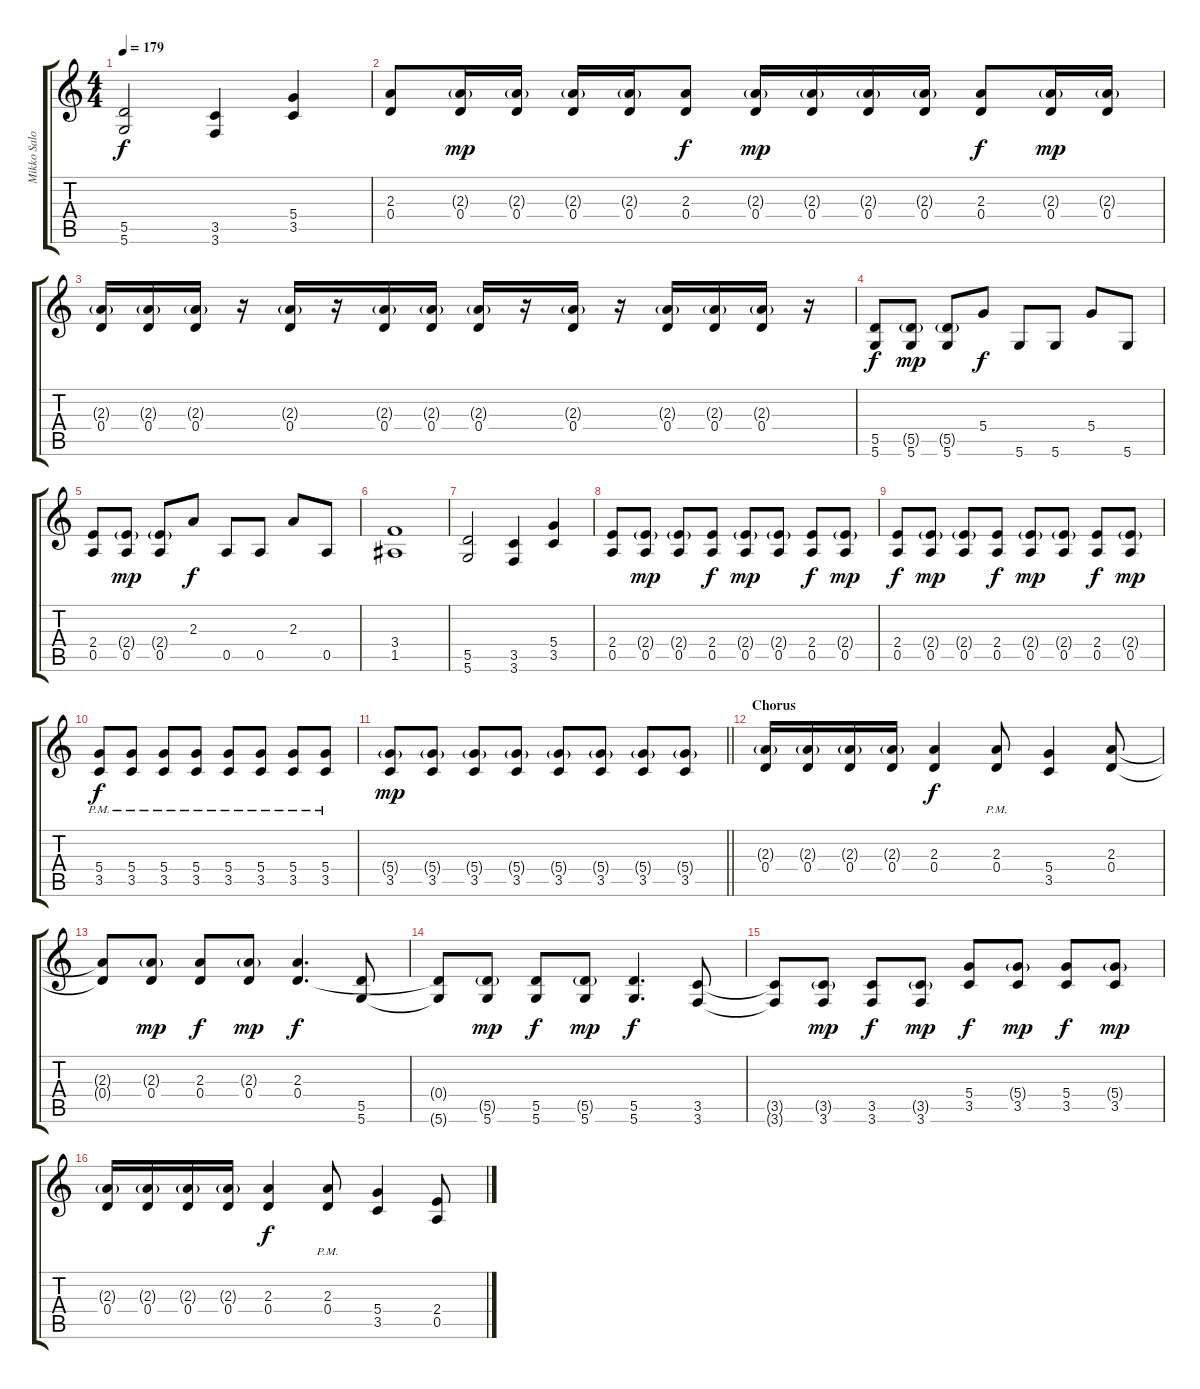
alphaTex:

\track ("Mikko Salovaara (Rhythm Guitar)" "Mikko Salo") {instrument distortionguitar}
\staff {score tabs}
\tuning (E4 B3 G3 D3 A2 D2) {hide}
\ts (4 4)
\tempo 179
\clef g2
\ks c
(5.5 5.6).2{dy f} (3.5 3.6).4 (5.4 3.5).4 |
(2.3 0.4).8 (2.3{g} 0.4).16{dy mp} (2.3{g} 0.4).16 (2.3{g} 0.4).16 (2.3{g} 0.4).16 (2.3 0.4).8{dy f} (2.3{g} 0.4).16{dy mp} (2.3{g} 0.4).16 (2.3{g} 0.4).16 (2.3{g} 0.4).16 (2.3 0.4).8{dy f} (2.3{g} 0.4).16{dy mp} (2.3{g} 0.4).16 |
(2.3{g} 0.4).16 (2.3{g} 0.4).16 (2.3{g} 0.4).16 r.16 (2.3{g} 0.4).16 r.16 (2.3{g} 0.4).16 (2.3{g} 0.4).16 (2.3{g} 0.4).16 r.16 (2.3{g} 0.4).16 r.16 (2.3{g} 0.4).16 (2.3{g} 0.4).16 (2.3{g} 0.4).16 r.16 |
(5.5 5.6).8{dy f} (5.5{g} 5.6).8{dy mp} (5.5{g} 5.6).8 5.4.8{dy f} 5.6.8 5.6.8 5.4.8 5.6.8 |
(2.4 0.5).8 (2.4{g} 0.5).8{dy mp} (2.4{g} 0.5).8 2.3.8{dy f} 0.5.8 0.5.8 2.3.8 0.5.8 |
(3.4 1.5).1 |
(5.5 5.6).2 (3.5 3.6).4 (5.4 3.5).4 |
(2.4 0.5).8 (2.4{g} 0.5).8{dy mp} (2.4{g} 0.5).8 (2.4 0.5).8{dy f} (2.4{g} 0.5).8{dy mp} (2.4{g} 0.5).8 (2.4 0.5).8{dy f} (2.4{g} 0.5).8{dy mp} |
(2.4 0.5).8{dy f} (2.4{g} 0.5).8{dy mp} (2.4{g} 0.5).8 (2.4 0.5).8{dy f} (2.4{g} 0.5).8{dy mp} (2.4{g} 0.5).8 (2.4 0.5).8{dy f} (2.4{g} 0.5).8{dy mp} |
(5.4{pm} 3.5{pm}).8{dy f} (5.4{pm} 3.5{pm}).8 (5.4{pm} 3.5{pm}).8 (5.4{pm} 3.5{pm}).8 (5.4{pm} 3.5{pm}).8 (5.4{pm} 3.5{pm}).8 (5.4{pm} 3.5{pm}).8 (5.4{pm} 3.5{pm}).8 |
\barLineRight lightlight
(5.4{g} 3.5).8{dy mp} (5.4{g} 3.5).8 (5.4{g} 3.5).8 (5.4{g} 3.5).8 (5.4{g} 3.5).8 (5.4{g} 3.5).8 (5.4{g} 3.5).8 (5.4{g} 3.5).8 |
\section ("" "Chorus")
(2.3{g} 0.4).16 (2.3{g} 0.4).16 (2.3{g} 0.4).16 (2.3{g} 0.4).16 (2.3 0.4).4{dy f} (2.3{pm} 0.4{pm}).8 (5.4 3.5).4 (2.3 0.4).8 |
(2.3{t} 0.4{t}).8 (2.3{g} 0.4).8{dy mp} (2.3 0.4).8{dy f} (2.3{g} 0.4).8{dy mp} (2.3 0.4).4{d dy f} (5.5 5.6).8 |
(0.4{t} 5.6{t}).8 (5.5{g} 5.6).8{dy mp} (5.5 5.6).8{dy f} (5.5{g} 5.6).8{dy mp} (5.5 5.6).4{d dy f} (3.5 3.6).8 |
(3.5{t} 3.6{t}).8 (3.5{g} 3.6).8{dy mp} (3.5 3.6).8{dy f} (3.5{g} 3.6).8{dy mp} (5.4 3.5).8{dy f} (5.4{g} 3.5).8{dy mp} (5.4 3.5).8{dy f} (5.4{g} 3.5).8{dy mp} |
(2.3{g} 0.4).16 (2.3{g} 0.4).16 (2.3{g} 0.4).16 (2.3{g} 0.4).16 (2.3 0.4).4{dy f} (2.3{pm} 0.4{pm}).8 (5.4 3.5).4 (2.4 0.5).8
